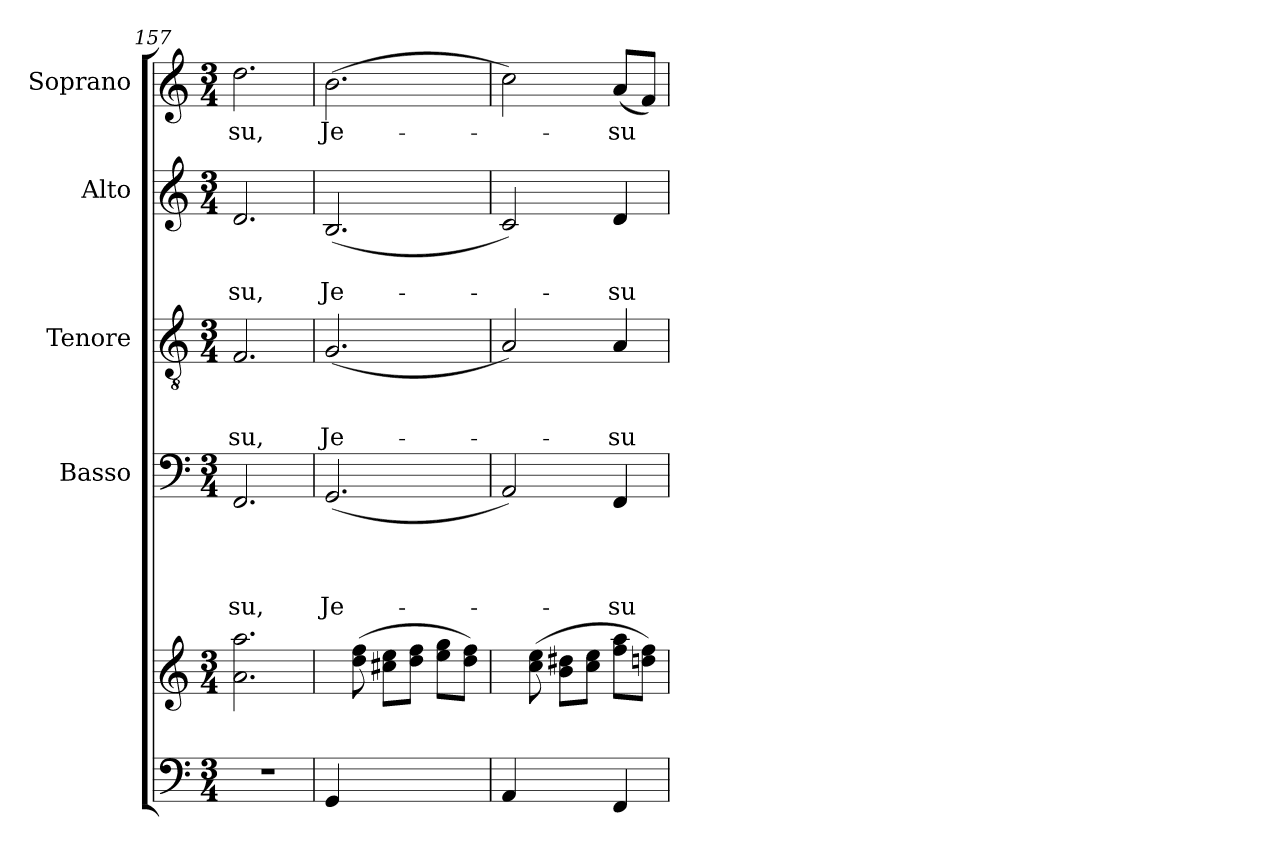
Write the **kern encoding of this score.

**kern	**kern	**kern	**text	**text	**text	**text	**kern	**text	**text	**text	**kern	**text	**text	**kern	**text
*part6	*part5	*part4	*part4	*part4	*part4	*part4	*part3	*part3	*part3	*part3	*part2	*part2	*part2	*part1	*part1
*staff6	*staff5	*staff4	*staff4	*staff4	*staff4	*staff4	*staff3	*staff3	*staff3	*staff3	*staff2	*staff2	*staff2	*staff1	*staff1
*	*	*I"Basso	*	*	*	*	*I"Tenore	*	*	*	*I"Alto	*	*	*I"Soprano	*
*clefF4	*clefG2	*clefF4	*	*	*	*	*clefGv2	*	*	*	*clefG2	*	*	*clefG2	*
*k[]	*k[]	*k[]	*	*	*	*	*k[]	*	*	*	*k[]	*	*	*k[]	*
*C:	*C:	*C:	*	*	*	*	*C:	*	*	*	*C:	*	*	*C:	*
*M3/4	*M3/4	*M3/4	*	*	*	*	*M3/4	*	*	*	*M3/4	*	*	*M3/4	*
=157	=157	=157	=157	=157	=157	=157	=157	=157	=157	=157	=157	=157	=157	=157	=157
!	!	!	!	!	!	!LO:LY:b	!	!	!	!LO:LY:b	!	!	!LO:LY:b	!	!LO:LY:b
2.r	2.a\ 2.aa\	2.FF/	.	.	.	-su,	2.F/	.	.	-su,	2.d/	.	-su,	2.dd\	-su,
!!LO:LB:g=z
=158	=158	=158	=158	=158	=158	=158	=158	=158	=158	=158	=158	=158	=158	=158	=158
!	!	!	!	!	!	!LO:LY:b	!	!	!	!LO:LY:b	!	!	!LO:LY:b	!	!LO:LY:b
4GG/	8ryy	(<2.GG/	.	.	.	Je-	(<2.G/	.	.	Je-	(<2.B/	.	Je-	(>2.b\	Je-
.	(>8dd\ 8ff\	.	.	.	.	.	.	.	.	.	.	.	.	.	.
2ryy	8cc#X\ 8ee\L	.	.	.	.	.	.	.	.	.	.	.	.	.	.
.	8dd\ 8ff\J	.	.	.	.	.	.	.	.	.	.	.	.	.	.
.	8ee\ 8gg\L	.	.	.	.	.	.	.	.	.	.	.	.	.	.
.	8dd\ 8ff\J)	.	.	.	.	.	.	.	.	.	.	.	.	.	.
=159	=159	=159	=159	=159	=159	=159	=159	=159	=159	=159	=159	=159	=159	=159	=159
4AA/	8ryy	2AA/)	.	.	.	.	2A/)	.	.	.	2c/)	.	.	2cc\)	.
.	(>8cc\ 8ee\	.	.	.	.	.	.	.	.	.	.	.	.	.	.
4ryy	8b\ 8dd#X\L	.	.	.	.	.	.	.	.	.	.	.	.	.	.
.	8cc\ 8ee\J	.	.	.	.	.	.	.	.	.	.	.	.	.	.
!	!	!	!	!	!	!LO:LY:b	!	!	!	!LO:LY:b	!	!	!LO:LY:b	!	!LO:LY:b
4FF/	8ff\ 8aa\L	4FF/	.	.	.	-su	4A/	.	.	-su	4d/	.	-su	(<8a/L	-su
.	8ddn\ 8ff\J)	.	.	.	.	.	.	.	.	.	.	.	.	8f/J)	.
=	=	=	=	=	=	=	=	=	=	=	=	=	=	=	=
*-	*-	*-	*-	*-	*-	*-	*-	*-	*-	*-	*-	*-	*-	*-	*-
